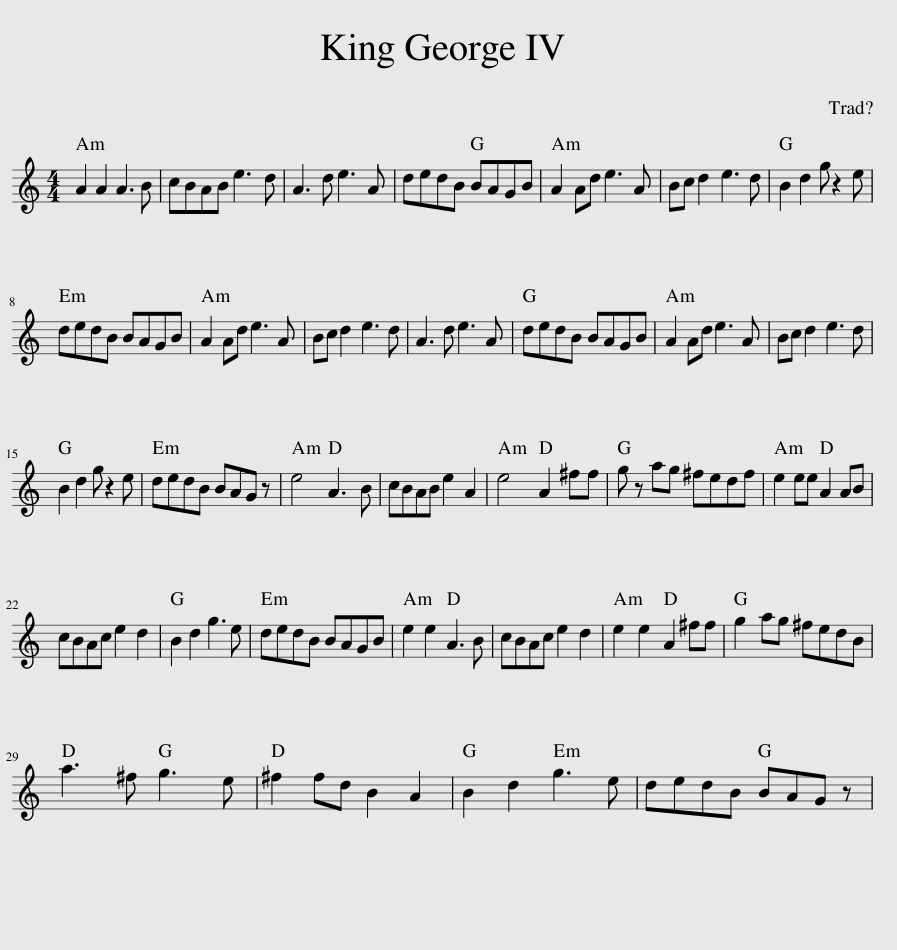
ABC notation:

X:1
L:1/8
M:4/4
I:linebreak $
K:C
V:1 treble
V:1
 A2 A2 A3 B | cBAB e3 d | A3 d e3 A | dedB BAGB | A2 Ad e3 A | %5
 Bc d2 e3 d | B2 d2 g z2 e |$ dedB BAGB | A2 Ad e3 A | Bc d2 e3 d | %10
 A3 d e3 A | dedB BAGB | A2 Ad e3 A | Bc d2 e3 d |$ B2 d2 g z2 e | %15
 dedB BAG z | e4 A3 B | cBAB e2 A2 | e4 A2 ^ff | g z ag ^fedf | %20
 e2 ee A2 AB |$ cBAc e2 d2 | B2 d2 g3 e | dedB BAGB | e2 e2 A3 B | %25
 cBAc e2 d2 | e2 e2 A2 ^ff | g2 ag ^fedB |$ a3 ^f g3 e | ^f2 fd B2 A2 | %30
 B2 d2 g3 e | dedB BAG z | %32
